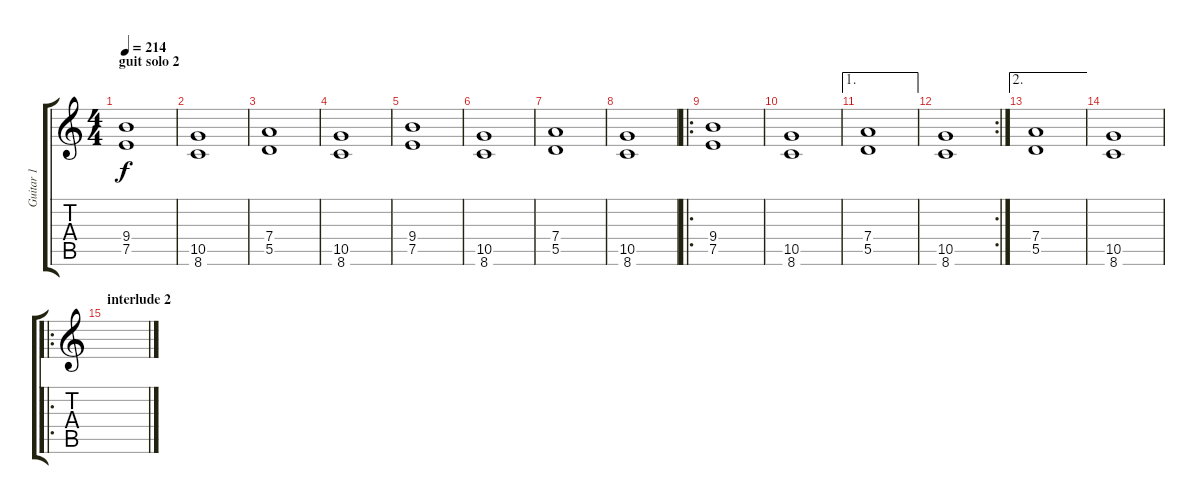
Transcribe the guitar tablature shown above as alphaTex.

\track ("Guitar 1" "Guitar 1") {instrument distortionguitar}
\staff {score tabs}
\tuning (E4 B3 G3 D3 A2 E2) {hide}
\ts (4 4)
\section ("" "guit solo 2")
\tempo 214
\clef g2
\ks c
(9.4 7.5).1{dy f volume 10 balance 8 instrument distortionguitar} |
(10.5 8.6).1 |
(7.4 5.5).1 |
(10.5 8.6).1 |
(9.4 7.5).1{volume 10 balance 8 instrument distortionguitar} |
(10.5 8.6).1 |
(7.4 5.5).1 |
(10.5 8.6).1 |
\ro
(9.4 7.5).1{volume 10 balance 8 instrument distortionguitar} |
(10.5 8.6).1 |
\ae 1
(7.4 5.5).1 |
\rc 2
(10.5 8.6).1 |
\ae 2
(7.4 5.5).1 |
(10.5 8.6).1 |
\ro
\section ("" "interlude 2")
